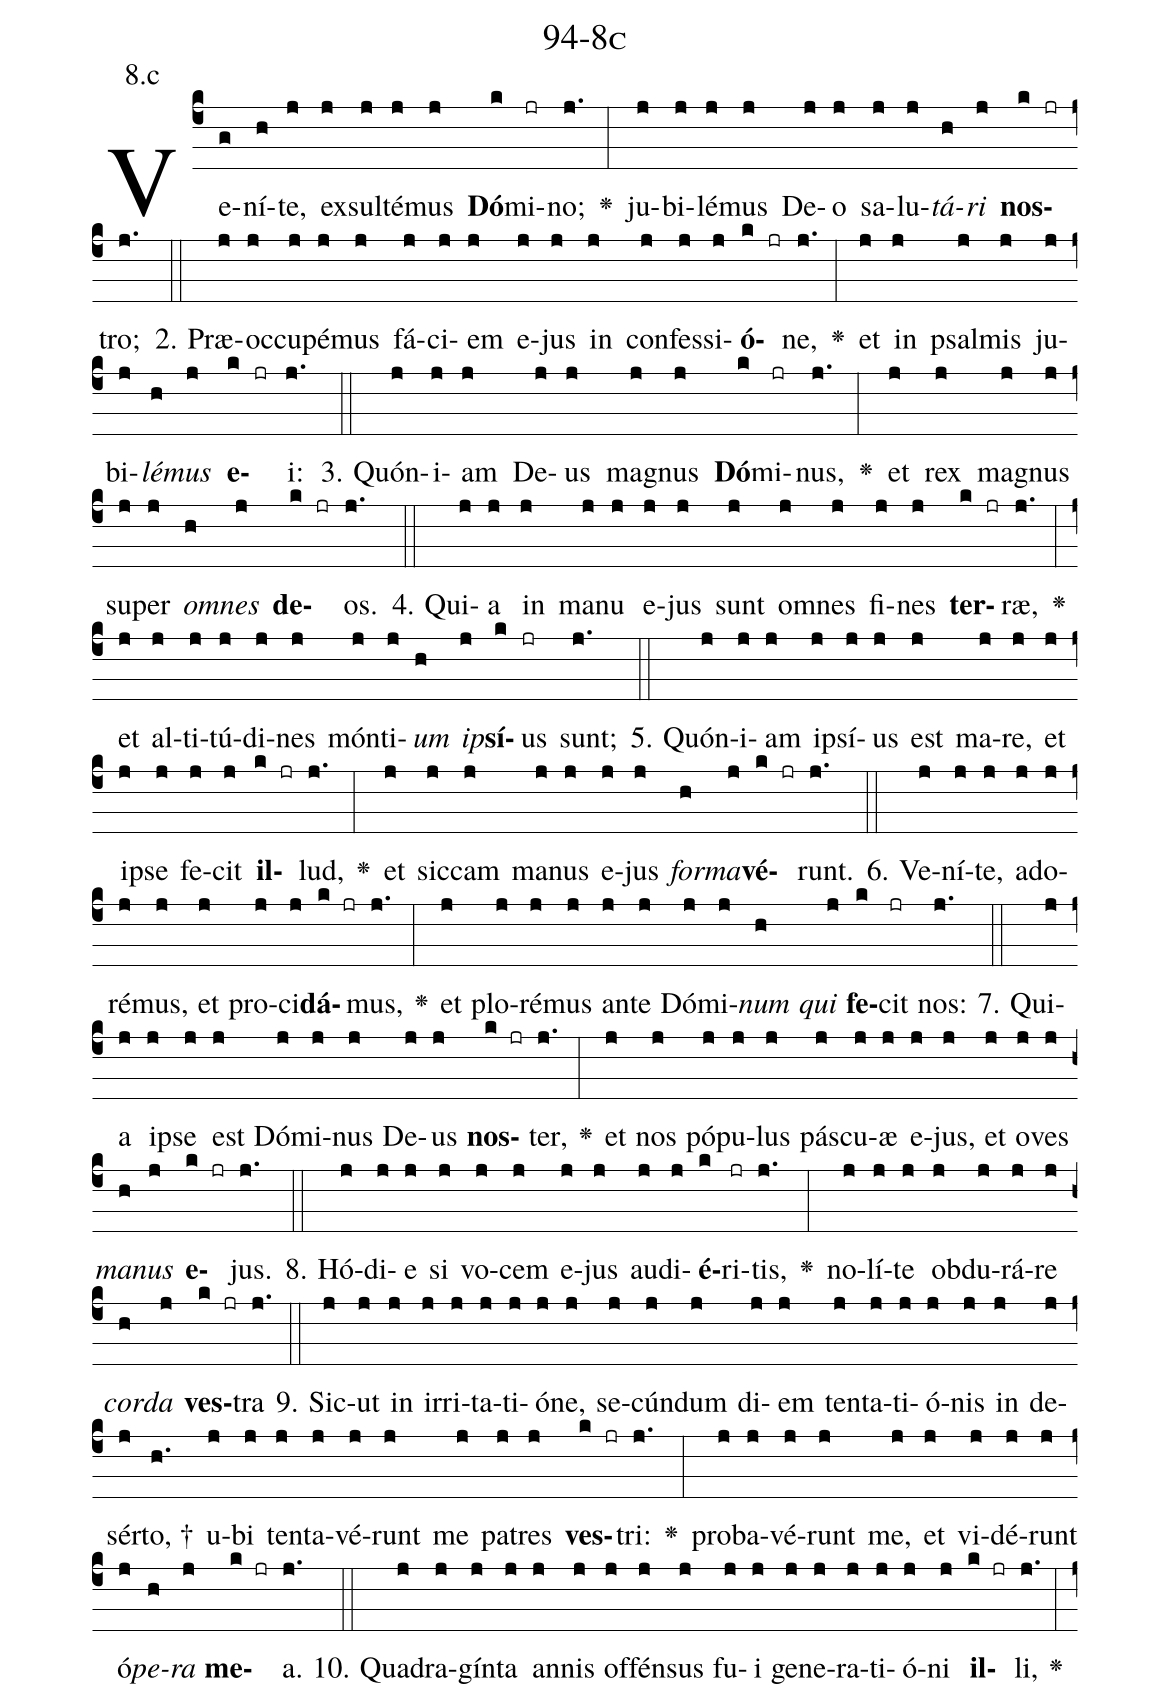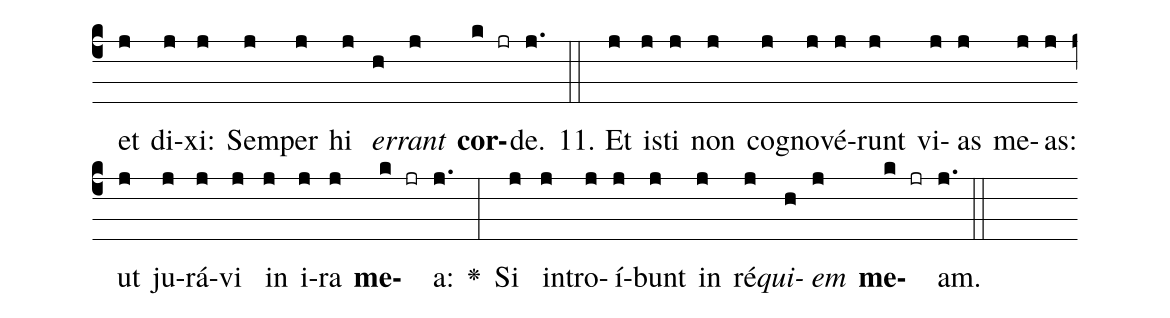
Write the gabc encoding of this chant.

name: 94-8c;
annotation: 8.c;
%%
(c4)Ve(g)ní(h)te,(j) ex(j)sul(j)té(j)mus(j) <b>Dó</b>(k)mi(jr)no;(j.) <v>\greheightstar</v>(:) ju(j)bi(j)lé(j)mus(j) De(j)o(j) sa(j)lu(j)<i>tá</i>(h)<i>ri</i>(j) <b>nos</b>(k jr)tro;(j.) (::)
2. Præ(j)oc(j)cu(j)pé(j)mus(j) fá(j)ci(j)em(j) e(j)jus(j) in(j) con(j)fes(j)si(j)<b>ó</b>(k jr)ne,(j.) <v>\greheightstar</v>(:) et(j) in(j) psal(j)mis(j) ju(j)bi(j)<i>lé</i>(h)<i>mus</i>(j) <b>e</b>(k jr)i:(j.) (::)
3. Quón(j)i(j)am(j) De(j)us(j) ma(j)gnus(j) <b>Dó</b>(k)mi(jr)nus,(j.) <v>\greheightstar</v>(:) et(j) rex(j) ma(j)gnus(j) su(j)per(j) <i>om</i>(h)<i>nes</i>(j) <b>de</b>(k jr)os.(j.) (::)
4. Qui(j)a(j) in(j) ma(j)nu(j) e(j)jus(j) sunt(j) om(j)nes(j) fi(j)nes(j) <b>ter</b>(k jr)ræ,(j.) <v>\greheightstar</v>(:) et(j) al(j)ti(j)tú(j)di(j)nes(j) món(j)ti(j)<i>um</i>(h) <i>ip</i>(j)<b>sí</b>(k)us(jr) sunt;(j.) (::)
5. Quón(j)i(j)am(j) ip(j)sí(j)us(j) est(j) ma(j)re,(j) et(j) ip(j)se(j) fe(j)cit(j) <b>il</b>(k jr)lud,(j.) <v>\greheightstar</v>(:) et(j) sic(j)cam(j) ma(j)nus(j) e(j)jus(j) <i>for</i>(h)<i>ma</i>(j)<b>vé</b>(k jr)runt.(j.) (::)
6. Ve(j)ní(j)te,(j) ad(j)o(j)ré(j)mus,(j) et(j) pro(j)ci(j)<b>dá</b>(k jr)mus,(j.) <v>\greheightstar</v>(:) et(j) plo(j)ré(j)mus(j) an(j)te(j) Dó(j)mi(j)<i>num</i>(h) <i>qui</i>(j) <b>fe</b>(k)cit(jr) nos:(j.) (::)
7. Qui(j)a(j) ip(j)se(j) est(j) Dó(j)mi(j)nus(j) De(j)us(j) <b>nos</b>(k jr)ter,(j.) <v>\greheightstar</v>(:) et(j) nos(j) pó(j)pu(j)lus(j) pás(j)cu(j)æ(j) e(j)jus,(j) et(j) o(j)ves(j) <i>ma</i>(h)<i>nus</i>(j) <b>e</b>(k jr)jus.(j.) (::)
8. Hó(j)di(j)e(j) si(j) vo(j)cem(j) e(j)jus(j) au(j)di(j)<b>é</b>(k)ri(jr)tis,(j.) <v>\greheightstar</v>(:) no(j)lí(j)te(j) ob(j)du(j)rá(j)re(j) <i>cor</i>(h)<i>da</i>(j) <b>ves</b>(k jr)tra(j.) (::)
9. Sic(j)ut(j) in(j) ir(j)ri(j)ta(j)ti(j)ó(j)ne,(j) se(j)cún(j)dum(j) di(j)em(j) ten(j)ta(j)ti(j)ó(j)nis(j) in(j) de(j)sér(j)to, †(h.) u(j)bi(j) ten(j)ta(j)vé(j)runt(j) me(j) pa(j)tres(j) <b>ves</b>(k jr)tri:(j.) <v>\greheightstar</v>(:) pro(j)ba(j)vé(j)runt(j) me,(j) et(j) vi(j)dé(j)runt(j) ó(j)<i>pe</i>(h)<i>ra</i>(j) <b>me</b>(k jr)a.(j.) (::)
10. Qua(j)dra(j)gín(j)ta(j) an(j)nis(j) of(j)fén(j)sus(j) fu(j)i(j) ge(j)ne(j)ra(j)ti(j)ó(j)ni(j) <b>il</b>(k jr)li,(j.) <v>\greheightstar</v>(:) et(j) di(j)xi:(j) Sem(j)per(j) hi(j) <i>er</i>(h)<i>rant</i>(j) <b>cor</b>(k jr)de.(j.) (::)
11. Et(j) is(j)ti(j) non(j) co(j)gno(j)vé(j)runt(j) vi(j)as(j) me(j)as:(j) ut(j) ju(j)rá(j)vi(j) in(j) i(j)ra(j) <b>me</b>(k jr)a:(j.) <v>\greheightstar</v>(:) Si(j) in(j)tro(j)í(j)bunt(j) in(j) ré(j)<i>qui</i>(h)<i>em</i>(j) <b>me</b>(k jr)am.(j.) (::)
